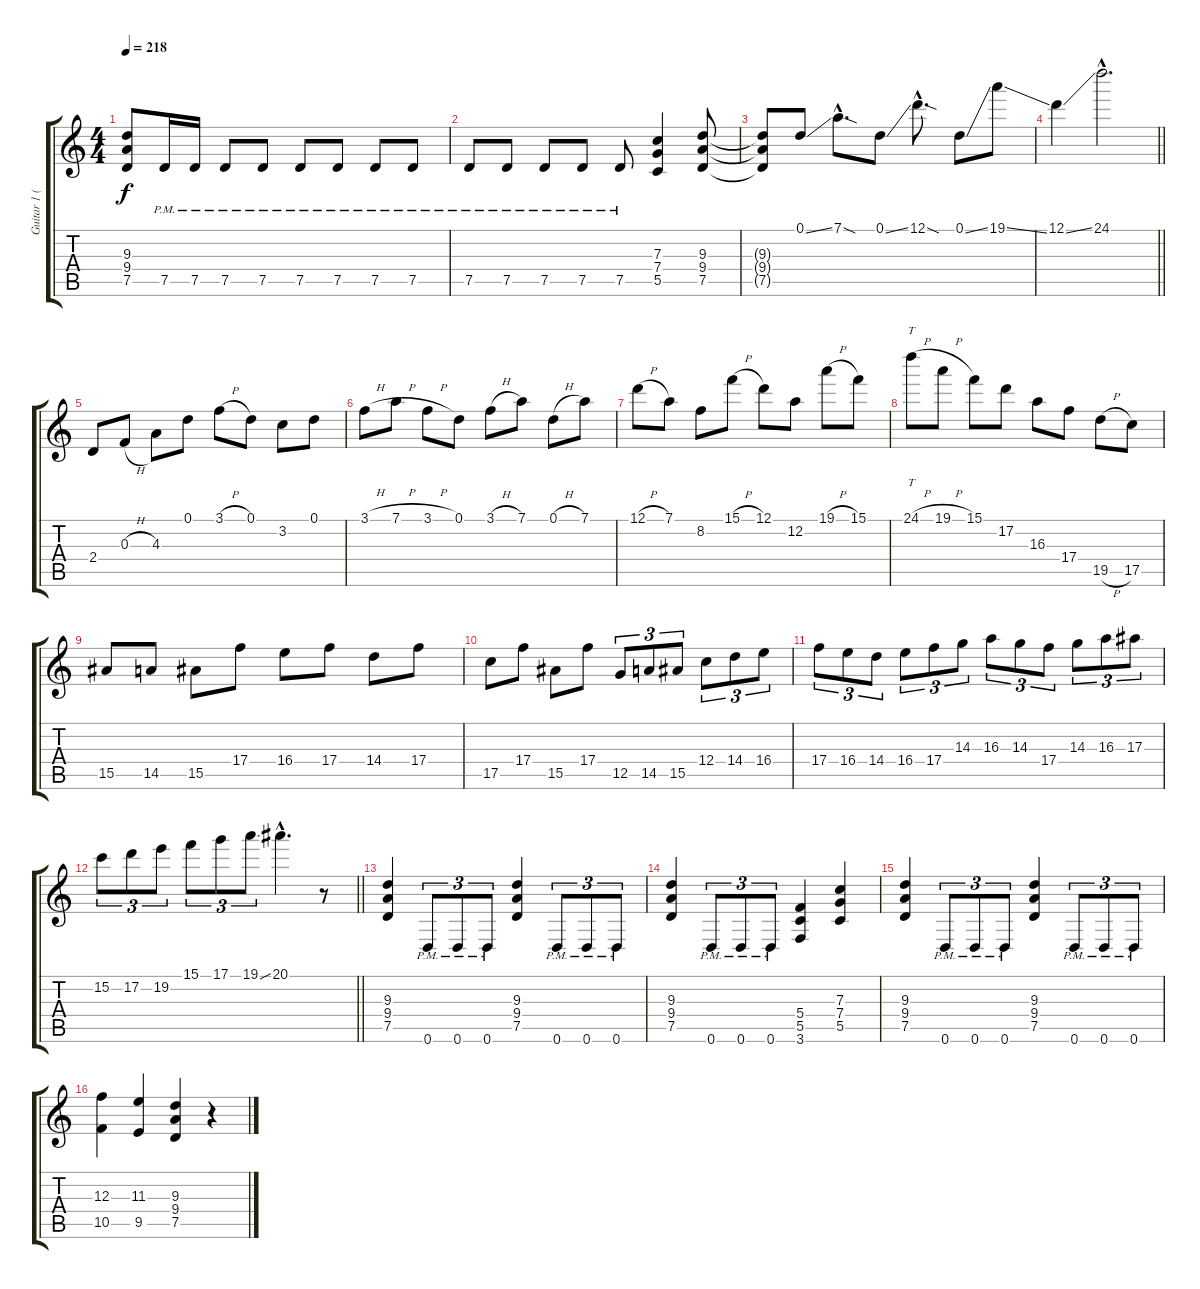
\track ("Guitar 1 (Alexi)" "Guitar 1 (") {instrument distortionguitar}
\staff {score tabs}
\tuning (D4 A3 F3 C3 G2 D2) {hide}
\ts (4 4)
\tempo 218
\clef g2
\ks c
(9.3{t} 9.4{t} 7.5{t}).8{dy f} 7.5{pm}.16 7.5{pm}.16 7.5{pm}.8 7.5{pm}.8 7.5{pm}.8 7.5{pm}.8 7.5{pm}.8 7.5{pm}.8 |
7.5{pm}.8 7.5{pm}.8 7.5{pm}.8 7.5{pm}.8 7.5{pm}.8 (7.3 7.4 5.5).4 (9.3 9.4 7.5).8 |
(9.3{t} 9.4{t} 7.5{t}).8 0.1{ss}.8 7.1{sod hac}.8{d} 0.1{ss}.8 12.1{sod hac}.8{d} 0.1{ss}.8 19.1{ss}.8 |
\barLineRight lightlight
12.1{ss}.4 24.1{hac}.2{d} |
2.4.8 0.3{h}.8 4.3.8 0.1.8 3.1{h}.8 0.1.8 3.2.8 0.1.8 |
3.1{h}.8 7.1{h}.8 3.1{h}.8 0.1.8 3.1{h}.8 7.1.8 0.1{h}.8 7.1.8 |
12.1{h}.8 7.1.8 8.2.8 15.1{h}.8 12.1.8 12.2.8 19.1{h}.8 15.1.8 |
24.1{h}.8{tt} 19.1{h}.8 15.1.8 17.2.8 16.3.8 17.4.8 19.5{h}.8 17.5.8 |
15.5.8 14.5.8 15.5.8 17.4.8 16.4.8 17.4.8 14.4.8 17.4.8 |
17.5.8 17.4.8 15.5.8 17.4.8 12.5.8{tu (3 2)} 14.5.8{tu (3 2)} 15.5.8{tu (3 2)} 12.4.8{tu (3 2)} 14.4.8{tu (3 2)} 16.4.8{tu (3 2)} |
17.4.8{tu (3 2)} 16.4.8{tu (3 2)} 14.4.8{tu (3 2)} 16.4.8{tu (3 2)} 17.4.8{tu (3 2)} 14.3.8{tu (3 2)} 16.3.8{tu (3 2)} 14.3.8{tu (3 2)} 17.4.8{tu (3 2)} 14.3.8{tu (3 2)} 16.3.8{tu (3 2)} 17.3.8{tu (3 2)} |
\barLineRight lightlight
15.2.8{tu (3 2)} 17.2.8{tu (3 2)} 19.2.8{tu (3 2)} 15.1.8{tu (3 2)} 17.1.8{tu (3 2)} 19.1{ss}.8{tu (3 2)} 20.1{hac}.4{d} r.8 |
(9.3 9.4 7.5).4 0.6{pm}.8{tu (3 2)} 0.6{pm}.8{tu (3 2)} 0.6{pm}.8{tu (3 2)} (9.3 9.4 7.5).4 0.6{pm}.8{tu (3 2)} 0.6{pm}.8{tu (3 2)} 0.6{pm}.8{tu (3 2)} |
(9.3 9.4 7.5).4 0.6{pm}.8{tu (3 2)} 0.6{pm}.8{tu (3 2)} 0.6{pm}.8{tu (3 2)} (5.4 5.5 3.6).4 (7.3 7.4 5.5).4 |
(9.3 9.4 7.5).4 0.6{pm}.8{tu (3 2)} 0.6{pm}.8{tu (3 2)} 0.6{pm}.8{tu (3 2)} (9.3 9.4 7.5).4 0.6{pm}.8{tu (3 2)} 0.6{pm}.8{tu (3 2)} 0.6{pm}.8{tu (3 2)} |
(12.3 10.5).4 (11.3 9.5).4 (9.3 9.4 7.5).4 r.4
